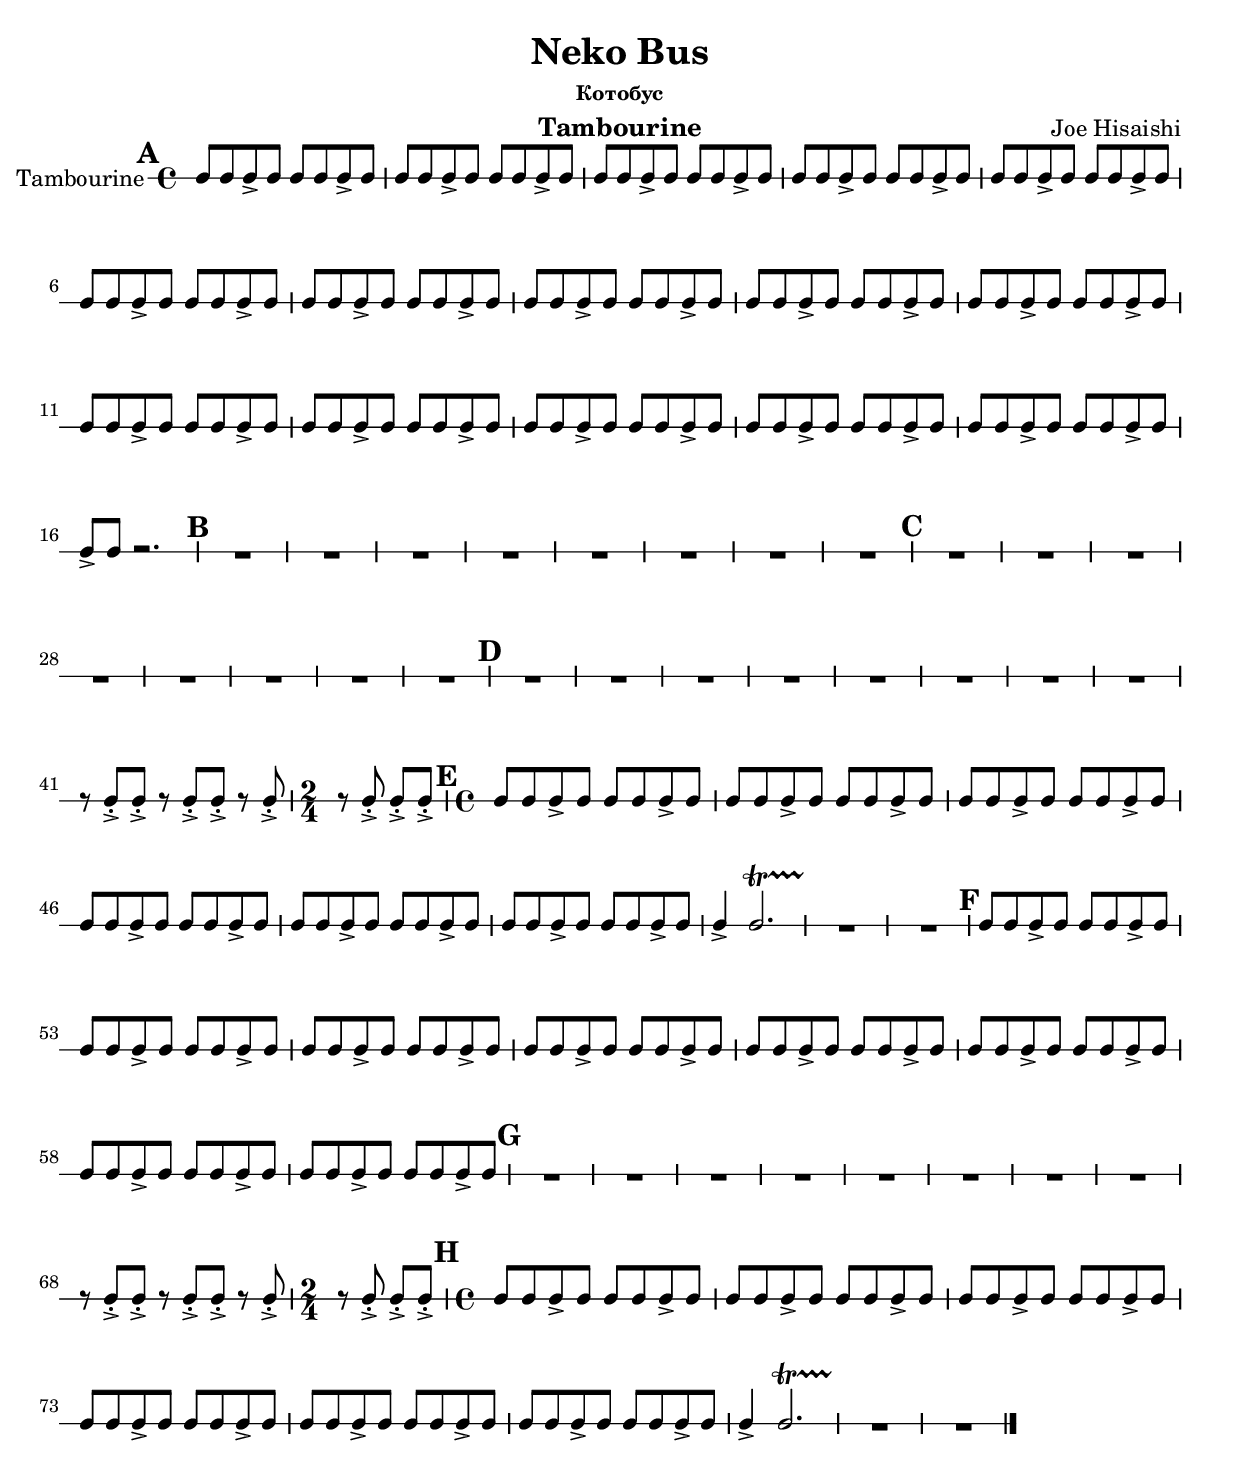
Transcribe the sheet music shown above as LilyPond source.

\include "src/header.ly"

\header {
    instrument = "Tambourine"
}

\include "src/settings.ly"
tambourine = \relative c' {

  \tag #'part \mark \default

  a8 a a-> a a a a-> a
  a8 a a-> a a a a-> a
  a8 a a-> a a a a-> a
  a8 a a-> a a a a-> a
  a8 a a-> a a a a-> a
  a8 a a-> a a a a-> a
  a8 a a-> a a a a-> a
  a8 a a-> a a a a-> a

  a8 a a-> a a a a-> a
  a8 a a-> a a a a-> a
  a8 a a-> a a a a-> a
  a8 a a-> a a a a-> a
  a8 a a-> a a a a-> a
  a8 a a-> a a a a-> a
  a8 a a-> a a a a-> a
  a8-> a8 r2.

  \tag #'part \mark \default

  R1*8

  \tag #'part \mark \default

  R1*8

  \tag #'part \mark \default

  R1*8

  r8 a-.-> a-.-> r8 a-.-> a-.-> r8 a-.->
  \time 2/4
  r8 a-.-> a-.-> a-.->

  \tag #'part \mark \default
  \time 4/4
  
  a8 a a-> a a a a-> a
  a8 a a-> a a a a-> a
  a8 a a-> a a a a-> a
  a8 a a-> a a a a-> a
  a8 a a-> a a a a-> a
  a8 a a-> a a a a-> a
  a4-> a2.\startTrillSpan

  R1*2\stopTrillSpan

  \tag #'part \mark \default

  a8 a a-> a a a a-> a
  a8 a a-> a a a a-> a
  a8 a a-> a a a a-> a
  a8 a a-> a a a a-> a
  a8 a a-> a a a a-> a
  a8 a a-> a a a a-> a
  a8 a a-> a a a a-> a
  a8 a a-> a a a a-> a

  \tag #'part \mark \default

  R1*8

  r8 a-.-> a-.-> r8 a-.-> a-.-> r8 a-.->
  \time 2/4
  r8 a-.-> a-.-> a-.->

  \tag #'part \mark \default
  \time 4/4
  
  a8 a a-> a a a a-> a
  a8 a a-> a a a a-> a
  a8 a a-> a a a a-> a
  a8 a a-> a a a a-> a
  a8 a a-> a a a a-> a
  a8 a a-> a a a a-> a
  a4-> a2.\startTrillSpan

  R1*2\stopTrillSpan

  \bar "|."
}


\score {
  \new Score {
    \set Score.markFormatter = #format-mark-box-numbers
    \new RhythmicStaff <<
      \set RhythmicStaff.instrumentName = #"Tambourine"
      \removeWithTag #'score \tambourine
    >>
  }
  \layout {
    \include "src/layout.ly"
  }
  \midi {}
}
\paper {
}
